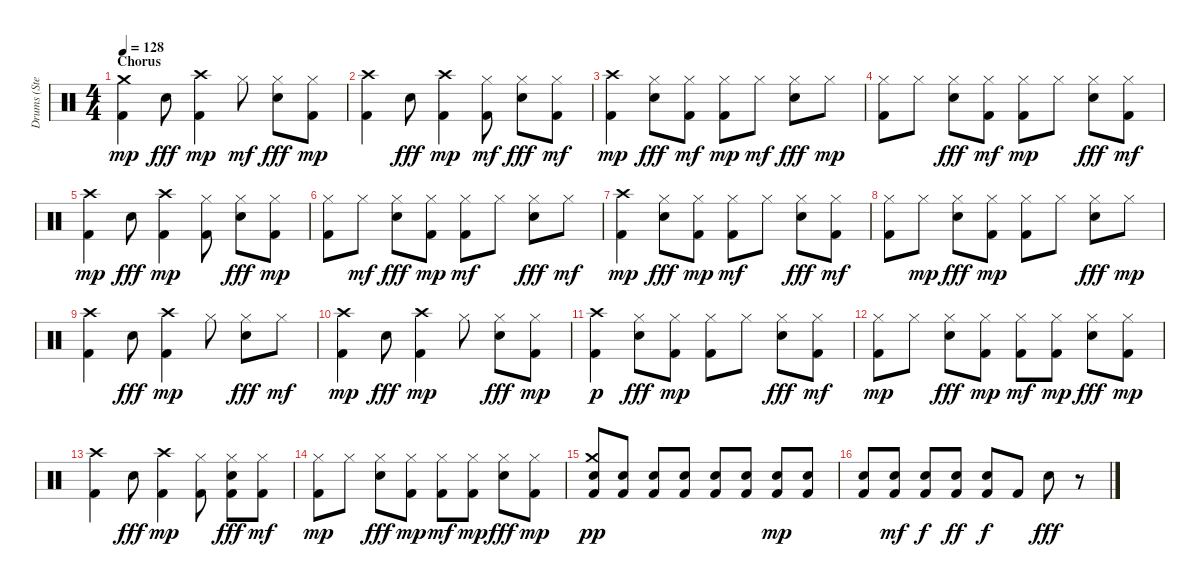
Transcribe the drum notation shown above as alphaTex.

\track ("Drums (Steven)" "Drums (Ste") {instrument percussion}
\staff {score}
\articulation defaults
\ts (4 4)
\section ("" "Chorus")
\tempo 128
\clef neutral
\ks c
("Kick (hit) 2" "Crash medium (hit)").4{dy mp} "Electric Snare (hit)".8{dy fff} ("Kick (hit) 2" "Crash high (hit)").4{dy mp} "Hi-Hat (closed)".8{dy mf} ("Hi-Hat (closed)" "Electric Snare (hit)").8{dy fff} ("Kick (hit) 2" "Hi-Hat (closed)").8{dy mp} |
("Kick (hit) 2" "Crash high (hit)").4 "Electric Snare (hit)".8{dy fff} ("Kick (hit) 2" "Crash high (hit)").4{dy mp} ("Kick (hit) 2" "Hi-Hat (closed)").8{dy mf} ("Hi-Hat (closed)" "Electric Snare (hit)").8{dy fff} ("Kick (hit) 2" "Hi-Hat (closed)").8{dy mf} |
("Kick (hit) 2" "Crash high (hit)").4{dy mp} ("Hi-Hat (closed)" "Electric Snare (hit)").8{dy fff} ("Kick (hit) 2" "Hi-Hat (closed)").8{dy mf} ("Kick (hit) 2" "Hi-Hat (closed)").8{dy mp} "Hi-Hat (closed)".8{dy mf} ("Hi-Hat (closed)" "Electric Snare (hit)").8{dy fff} "Hi-Hat (closed)".8{dy mp} |
("Kick (hit) 2" "Hi-Hat (closed)").8 "Hi-Hat (closed)".8 ("Hi-Hat (closed)" "Electric Snare (hit)").8{dy fff} ("Kick (hit) 2" "Hi-Hat (closed)").8{dy mf} ("Kick (hit) 2" "Hi-Hat (closed)").8{dy mp} "Hi-Hat (closed)".8 ("Hi-Hat (closed)" "Electric Snare (hit)").8{dy fff} ("Kick (hit) 2" "Hi-Hat (closed)").8{dy mf} |
("Kick (hit) 2" "Crash high (hit)").4{dy mp} "Electric Snare (hit)".8{dy fff} ("Kick (hit) 2" "Crash high (hit)").4{dy mp} ("Kick (hit) 2" "Hi-Hat (closed)").8 ("Hi-Hat (closed)" "Electric Snare (hit)").8{dy fff} ("Kick (hit) 2" "Hi-Hat (closed)").8{dy mp} |
("Kick (hit) 2" "Hi-Hat (closed)").8 "Hi-Hat (closed)".8{dy mf} ("Hi-Hat (closed)" "Electric Snare (hit)").8{dy fff} ("Kick (hit) 2" "Hi-Hat (closed)").8{dy mp} ("Kick (hit) 2" "Hi-Hat (closed)").8{dy mf} "Hi-Hat (closed)".8 ("Hi-Hat (closed)" "Electric Snare (hit)").8{dy fff} "Hi-Hat (closed)".8{dy mf} |
("Kick (hit) 2" "Crash high (hit)").4{dy mp} ("Hi-Hat (closed)" "Electric Snare (hit)").8{dy fff} ("Kick (hit) 2" "Hi-Hat (closed)").8{dy mp} ("Kick (hit) 2" "Hi-Hat (closed)").8{dy mf} "Hi-Hat (closed)".8 ("Hi-Hat (closed)" "Electric Snare (hit)").8{dy fff} ("Kick (hit) 2" "Hi-Hat (closed)").8{dy mf} |
("Kick (hit) 2" "Hi-Hat (closed)").8 "Hi-Hat (closed)".8{dy mp} ("Hi-Hat (closed)" "Electric Snare (hit)").8{dy fff} ("Kick (hit) 2" "Hi-Hat (closed)").8{dy mp} ("Kick (hit) 2" "Hi-Hat (closed)").8 "Hi-Hat (closed)".8 ("Hi-Hat (closed)" "Electric Snare (hit)").8{dy fff} "Hi-Hat (closed)".8{dy mp} |
("Kick (hit) 2" "Crash high (hit)").4 "Electric Snare (hit)".8{dy fff} ("Kick (hit) 2" "Crash high (hit)").4{dy mp} "Hi-Hat (closed)".8 ("Hi-Hat (closed)" "Electric Snare (hit)").8{dy fff} "Hi-Hat (closed)".8{dy mf} |
("Kick (hit) 2" "Crash high (hit)").4{dy mp} "Electric Snare (hit)".8{dy fff} ("Kick (hit) 2" "Crash high (hit)").4{dy mp} "Hi-Hat (closed)".8 ("Hi-Hat (closed)" "Electric Snare (hit)").8{dy fff} ("Kick (hit) 2" "Hi-Hat (closed)").8{dy mp} |
("Kick (hit) 2" "Crash high (hit)").4{dy p} ("Hi-Hat (closed)" "Electric Snare (hit)").8{dy fff} ("Kick (hit) 2" "Hi-Hat (closed)").8{dy mp} ("Kick (hit) 2" "Hi-Hat (closed)").8 "Hi-Hat (closed)".8 ("Hi-Hat (closed)" "Electric Snare (hit)").8{dy fff} ("Kick (hit) 2" "Hi-Hat (closed)").8{dy mf} |
("Kick (hit) 2" "Hi-Hat (closed)").8{dy mp} "Hi-Hat (closed)".8 ("Hi-Hat (closed)" "Electric Snare (hit)").8{dy fff} ("Kick (hit) 2" "Hi-Hat (closed)").8{dy mp} ("Kick (hit) 2" "Hi-Hat (closed)").8{dy mf} ("Kick (hit) 2" "Hi-Hat (closed)").8{dy mp} ("Hi-Hat (closed)" "Electric Snare (hit)").8{dy fff} ("Kick (hit) 2" "Hi-Hat (closed)").8{dy mp} |
("Kick (hit) 2" "Crash high (hit)").4 "Electric Snare (hit)".8{dy fff} ("Kick (hit) 2" "Crash high (hit)").4{dy mp} ("Kick (hit) 2" "Hi-Hat (closed)").8 ("Kick (hit) 2" "Hi-Hat (closed)" "Electric Snare (hit)").8{dy fff} ("Kick (hit) 2" "Hi-Hat (closed)").8{dy mf} |
("Kick (hit) 2" "Hi-Hat (closed)").8{dy mp} "Hi-Hat (closed)".8 ("Hi-Hat (closed)" "Electric Snare (hit)").8{dy fff} ("Kick (hit) 2" "Hi-Hat (closed)").8{dy mp} ("Kick (hit) 2" "Hi-Hat (closed)").8{dy mf} ("Kick (hit) 2" "Hi-Hat (closed)").8{dy mp} ("Hi-Hat (closed)" "Electric Snare (hit)").8{dy fff} ("Kick (hit) 2" "Hi-Hat (closed)").8{dy mp} |
("Kick (hit) 2" "Crash medium (hit)" "Electric Snare (hit)").8{dy pp} ("Kick (hit) 2" "Electric Snare (hit)").8 ("Kick (hit) 2" "Electric Snare (hit)").8 ("Kick (hit) 2" "Electric Snare (hit)").8 ("Kick (hit) 2" "Electric Snare (hit)").8 ("Kick (hit) 2" "Electric Snare (hit)").8 ("Kick (hit) 2" "Electric Snare (hit)").8{dy mp} ("Kick (hit) 2" "Electric Snare (hit)").8 |
("Kick (hit) 2" "Electric Snare (hit)").8 ("Kick (hit) 2" "Electric Snare (hit)").8{dy mf} ("Kick (hit) 2" "Electric Snare (hit)").8{dy f} ("Kick (hit) 2" "Electric Snare (hit)").8{dy ff} ("Kick (hit) 2" "Electric Snare (hit)").8{dy f} "Kick (hit) 2".8 "Electric Snare (hit)".8{dy fff} r.8
